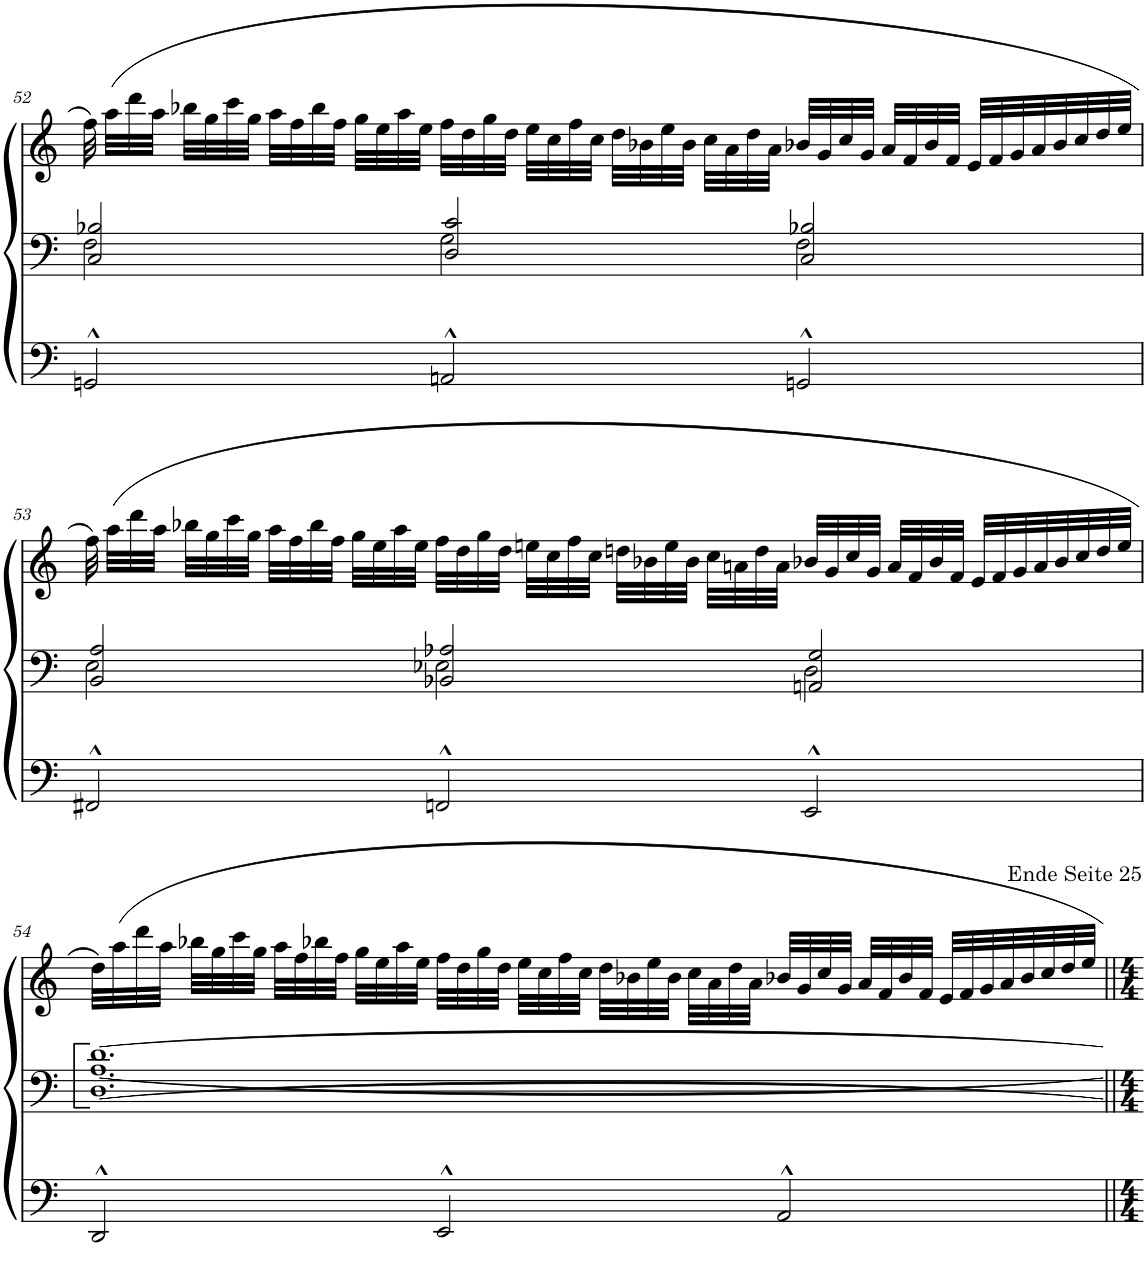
**kern	**kern	**kern
*part1	*part1	*part1
*staff3	*staff2	*staff1
*I"Orgel	*	*
*I'Org.	*	*
!!LO:PB:g=z
*clefF4	*clefF4	*clefG2
*k[]	*k[]	*k[]
*M6/4	*M6/4	*M6/4
=52	=52	=52
*	*^	*
*	*	*^	*
2GGn^^/	2B-X/	2F\	2C/	32ff\
.	.	.	.	(32aa\LLL
.	.	.	.	32ddd\
.	.	.	.	32aa\JJJ
.	.	.	.	32bb-X\LLL
.	.	.	.	32gg\
.	.	.	.	32ccc\
.	.	.	.	32gg\JJJ
.	.	.	.	32aa\LLL
.	.	.	.	32ff\
.	.	.	.	32bb-\
.	.	.	.	32ff\JJJ
.	.	.	.	32gg\LLL
.	.	.	.	32ee\
.	.	.	.	32aa\
.	.	.	.	32ee\JJJ
2AAn^^/	2c/	2G\	2D/	32ff\LLL
.	.	.	.	32dd\
.	.	.	.	32gg\
.	.	.	.	32dd\JJJ
.	.	.	.	32ee\LLL
.	.	.	.	32cc\
.	.	.	.	32ff\
.	.	.	.	32cc\JJJ
.	.	.	.	32dd\LLL
.	.	.	.	32b-X\
.	.	.	.	32ee\
.	.	.	.	32b-\JJJ
.	.	.	.	32cc\LLL
.	.	.	.	32a\
.	.	.	.	32dd\
.	.	.	.	32a\JJJ
2GGn^^/	2B-X/	2F\	2C/	32b-X/LLL
.	.	.	.	32g/
.	.	.	.	32cc/
.	.	.	.	32g/JJJ
.	.	.	.	32a/LLL
.	.	.	.	32f/
.	.	.	.	32b-/
.	.	.	.	32f/JJJ
.	.	.	.	32e/LLL
.	.	.	.	32f/
.	.	.	.	32g/
.	.	.	.	32a/
.	.	.	.	32b-/
.	.	.	.	32cc/
.	.	.	.	32dd/
.	.	.	.	32ee/JJJ
!!LO:LB:g=z
=53	=53	=53	=53	=53
2FF#X^^/	2A/	2E\	2BB/	32ff\)
.	.	.	.	(32aa\LLL
.	.	.	.	32ddd\
.	.	.	.	32aa\JJJ
.	.	.	.	32bb-X\LLL
.	.	.	.	32gg\
.	.	.	.	32ccc\
.	.	.	.	32gg\JJJ
.	.	.	.	32aa\LLL
.	.	.	.	32ff\
.	.	.	.	32bb-\
.	.	.	.	32ff\JJJ
.	.	.	.	32gg\LLL
.	.	.	.	32ee\
.	.	.	.	32aa\
.	.	.	.	32ee\JJJ
2FFn^^/	2A-X/	2E-X\	2BB-X/	32ff\LLL
.	.	.	.	32dd\
.	.	.	.	32gg\
.	.	.	.	32dd\JJJ
.	.	.	.	32een\LLL
.	.	.	.	32cc\
.	.	.	.	32ff\
.	.	.	.	32cc\JJJ
.	.	.	.	32ddn\LLL
.	.	.	.	32b-X\
.	.	.	.	32ee\
.	.	.	.	32b-\JJJ
.	.	.	.	32cc\LLL
.	.	.	.	32an\
.	.	.	.	32dd\
.	.	.	.	32a\JJJ
2EE^^/	2G/	2D\	2AAn/	32b-X/LLL
.	.	.	.	32g/
.	.	.	.	32cc/
.	.	.	.	32g/JJJ
.	.	.	.	32a/LLL
.	.	.	.	32f/
.	.	.	.	32b-/
.	.	.	.	32f/JJJ
.	.	.	.	32e/LLL
.	.	.	.	32f/
.	.	.	.	32g/
.	.	.	.	32a/
.	.	.	.	32b-/
.	.	.	.	32cc/
.	.	.	.	32dd/
.	.	.	.	32ee/JJJ
!!LO:LB:g=z
=54	=54	=54	=54	=54
2DD^^/	[1.d	[1.A	[1.D	32dd\LLL)
.	.	.	.	32aa\
.	.	.	.	32ddd\
.	.	.	.	32aa\JJJ
.	.	.	.	32bb-X\LLL
.	.	.	.	32gg\
.	.	.	.	32ccc\
.	.	.	.	32gg\JJJ
.	.	.	.	32aa\LLL
.	.	.	.	32ff\
.	.	.	.	32bb-X\
.	.	.	.	32ff\JJJ
.	.	.	.	32gg\LLL
.	.	.	.	32ee\
.	.	.	.	32aa\
.	.	.	.	32ee\JJJ
2EE^^/	.	.	.	32ff\LLL
.	.	.	.	32dd\
.	.	.	.	32gg\
.	.	.	.	32dd\JJJ
.	.	.	.	32ee\LLL
.	.	.	.	32cc\
.	.	.	.	32ff\
.	.	.	.	32cc\JJJ
.	.	.	.	32dd\LLL
.	.	.	.	32b-X\
.	.	.	.	32ee\
.	.	.	.	32b-\JJJ
.	.	.	.	32cc\LLL
.	.	.	.	32a\
.	.	.	.	32dd\
.	.	.	.	32a\JJJ
2AA^^/	.	.	.	32b-X/LLL
.	.	.	.	32g/
.	.	.	.	32cc/
.	.	.	.	32g/JJJ
.	.	.	.	32a/LLL
.	.	.	.	32f/
.	.	.	.	32b-/
.	.	.	.	32f/JJJ
.	.	.	.	32e/LLL
.	.	.	.	32f/
.	.	.	.	32g/
.	.	.	.	32a/
.	.	.	.	32b-/
.	.	.	.	32cc/
.	.	.	.	32dd/
!	!	!	!	!LO:TX:a:t=Ende Seite 25
.	.	.	.	32ee/JJJ
*	*v	*v	*v	*
=||	=||	=||
*-	*-	*-
